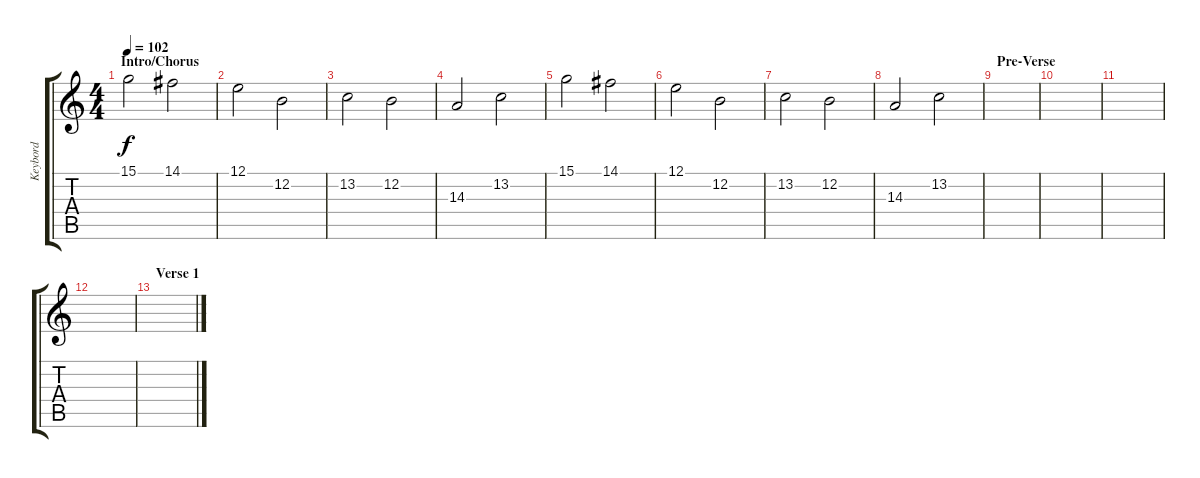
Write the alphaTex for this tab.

\track ("Keybord" "Keybord") {instrument synthstrings1}
\staff {score tabs}
\tuning (E4 B3 G3 D3 A2 E2) {hide}
\ts (4 4)
\section ("" "Intro/Chorus")
\tempo 102
\clef g2
\ks c
15.1.2{dy f instrument synthstrings1} 14.1.2 |
12.1.2 12.2.2 |
13.2.2 12.2.2 |
14.3.2 13.2.2 |
15.1.2 14.1.2 |
12.1.2 12.2.2 |
13.2.2 12.2.2 |
14.3.2 13.2.2 |
\section ("" "Pre-Verse ")
|
|
|
|
\section ("" "Verse 1")
